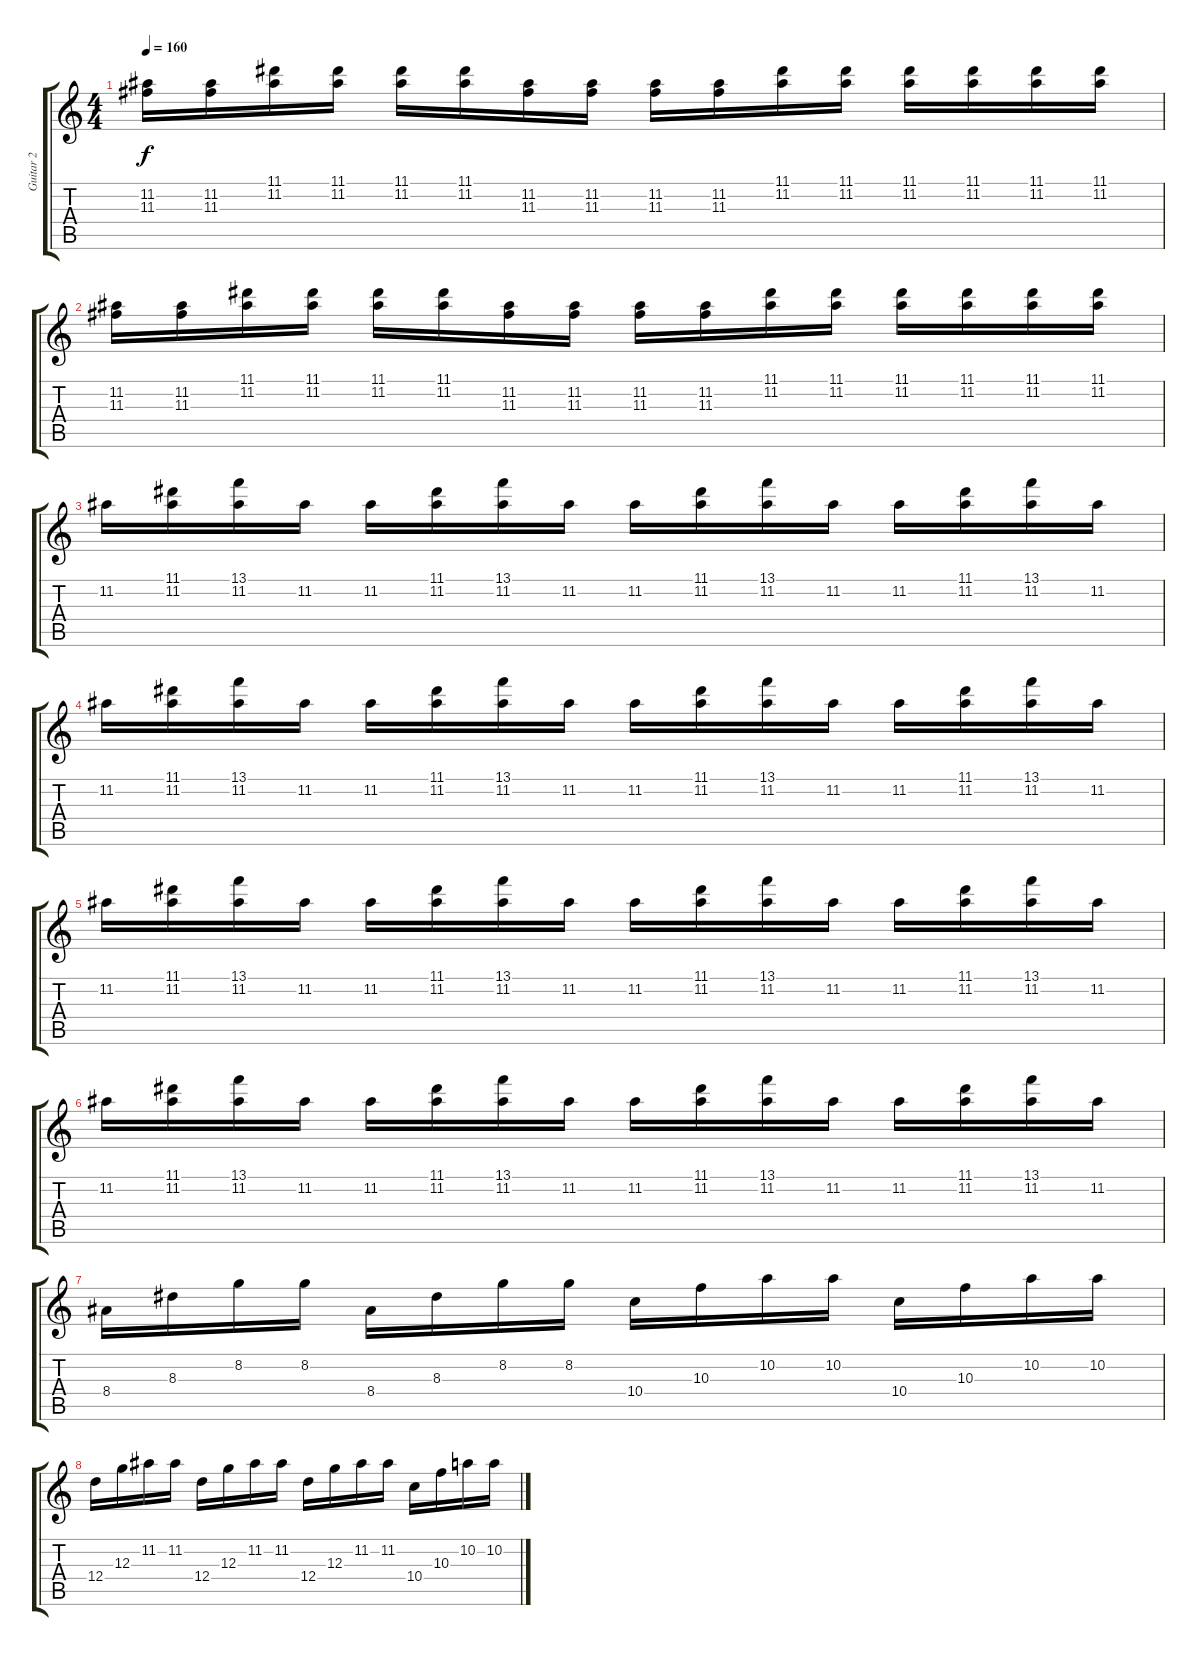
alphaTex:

\track ("Guitar 2" "Guitar 2") {instrument distortionguitar}
\staff {score tabs}
\tuning (E4 B3 G3 D3 A2 E2) {hide}
\ts (4 4)
\tempo 160
\clef g2
\ks c
(11.2 11.3).16{dy f} (11.2 11.3).16 (11.1 11.2).16 (11.1 11.2).16 (11.1 11.2).16 (11.1 11.2).16 (11.2 11.3).16 (11.2 11.3).16 (11.2 11.3).16 (11.2 11.3).16 (11.1 11.2).16 (11.1 11.2).16 (11.1 11.2).16 (11.1 11.2).16 (11.1 11.2).16 (11.1 11.2).16 |
(11.2 11.3).16 (11.2 11.3).16 (11.1 11.2).16 (11.1 11.2).16 (11.1 11.2).16 (11.1 11.2).16 (11.2 11.3).16 (11.2 11.3).16 (11.2 11.3).16 (11.2 11.3).16 (11.1 11.2).16 (11.1 11.2).16 (11.1 11.2).16 (11.1 11.2).16 (11.1 11.2).16 (11.1 11.2).16 |
11.2.16 (11.1 11.2).16 (13.1 11.2).16 11.2.16 11.2.16 (11.1 11.2).16 (13.1 11.2).16 11.2.16 11.2.16 (11.1 11.2).16 (13.1 11.2).16 11.2.16 11.2.16 (11.1 11.2).16 (13.1 11.2).16 11.2.16 |
11.2.16 (11.1 11.2).16 (13.1 11.2).16 11.2.16 11.2.16 (11.1 11.2).16 (13.1 11.2).16 11.2.16 11.2.16 (11.1 11.2).16 (13.1 11.2).16 11.2.16 11.2.16 (11.1 11.2).16 (13.1 11.2).16 11.2.16 |
11.2.16 (11.1 11.2).16 (13.1 11.2).16 11.2.16 11.2.16 (11.1 11.2).16 (13.1 11.2).16 11.2.16 11.2.16 (11.1 11.2).16 (13.1 11.2).16 11.2.16 11.2.16 (11.1 11.2).16 (13.1 11.2).16 11.2.16 |
11.2.16 (11.1 11.2).16 (13.1 11.2).16 11.2.16 11.2.16 (11.1 11.2).16 (13.1 11.2).16 11.2.16 11.2.16 (11.1 11.2).16 (13.1 11.2).16 11.2.16 11.2.16 (11.1 11.2).16 (13.1 11.2).16 11.2.16 |
8.4.16 8.3.16 8.2.16 8.2.16 8.4.16 8.3.16 8.2.16 8.2.16 10.4.16 10.3.16 10.2.16 10.2.16 10.4.16 10.3.16 10.2.16 10.2.16 |
12.4.16 12.3.16 11.2.16 11.2.16 12.4.16 12.3.16 11.2.16 11.2.16 12.4.16 12.3.16 11.2.16 11.2.16 10.4.16 10.3.16 10.2.16 10.2.16
